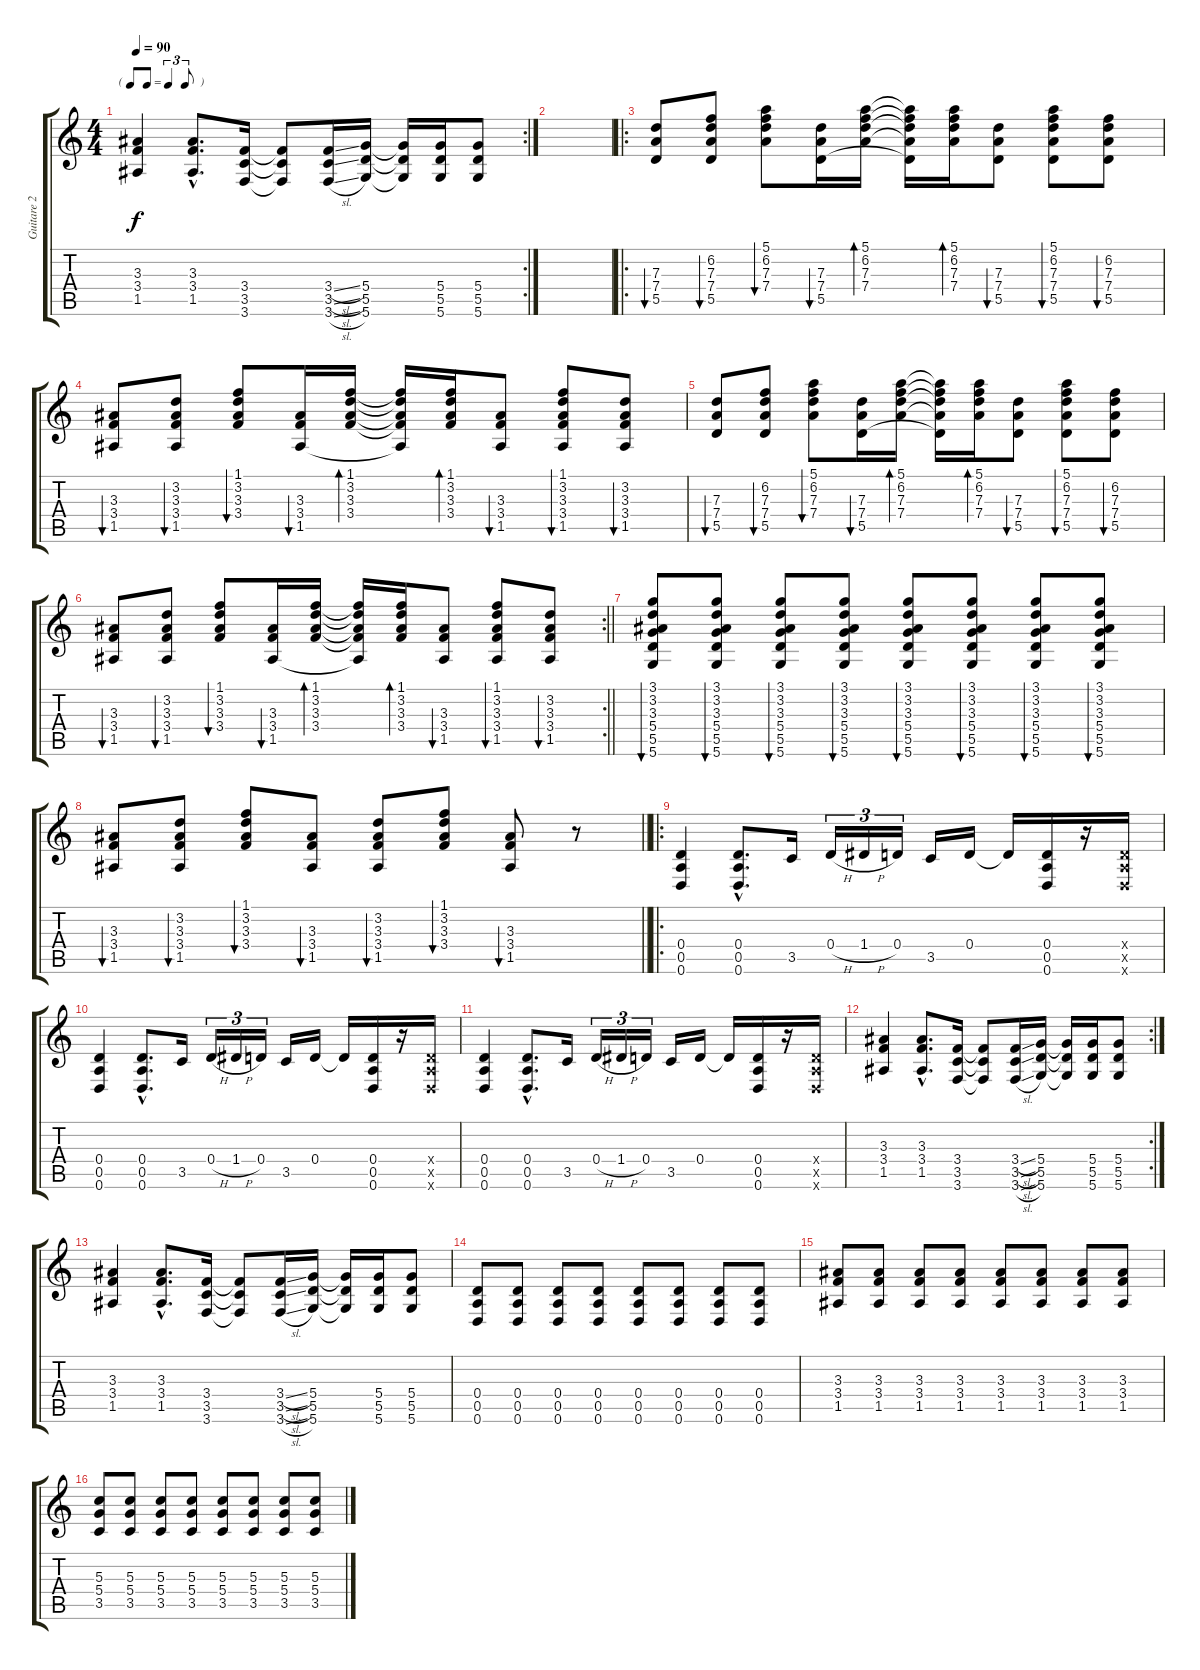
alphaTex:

\track ("Guitare 2" "Guitare 2") {instrument distortionguitar}
\staff {score tabs}
\tuning (E4 B3 G3 D3 A2 D2) {hide}
\rc 2
\ts (4 4)
\tf triplet8th
\tempo 90
\clef g2
\ks c
(3.3 3.4 1.5).4{dy f} (3.3{hac} 3.4{hac} 1.5{hac}).8{d} (3.4 3.5 3.6).16 (3.4{t} 3.5{t} 3.6{t}).8 (3.4{sl} 3.5{sl} 3.6{sl}).16 (5.4 5.5 5.6).16 (5.4{t} 5.5{t} 5.6{t}).16 (5.4 5.5 5.6).16 (5.4 5.5 5.6).8 |
|
\ro
(7.3 7.4 5.5).8{bu 30 volume 8 instrument acousticguitarsteel} (6.2 7.3 7.4 5.5).8{bu 30} (5.1 6.2 7.3 7.4).8{bu 30} (7.3 7.4 5.5).16{bu 30} (5.1 6.2 7.3 7.4).16{bd 30} (5.1{t} 6.2{t} 7.3{t} 7.4{t} 5.5{t}).16 (5.1 6.2 7.3 7.4).16{bd 30} (7.3 7.4 5.5).8{bu 30} (5.1 6.2 7.3 7.4 5.5).8{bu 30} (6.2 7.3 7.4 5.5).8{bu 30} |
(3.3 3.4 1.5).8{bu 30} (3.2 3.3 3.4 1.5).8{bu 30} (1.1 3.2 3.3 3.4).8{bu 30} (3.3 3.4 1.5).16{bu 30} (1.1 3.2 3.3 3.4).16{bd 30} (1.1{t} 3.2{t} 3.3{t} 3.4{t} 1.5{t}).16 (1.1 3.2 3.3 3.4).16{bd 30} (3.3 3.4 1.5).8{bu 30} (1.1 3.2 3.3 3.4 1.5).8{bu 30} (3.2 3.3 3.4 1.5).8{bu 30} |
(7.3 7.4 5.5).8{bu 30} (6.2 7.3 7.4 5.5).8{bu 30} (5.1 6.2 7.3 7.4).8{bu 30} (7.3 7.4 5.5).16{bu 30} (5.1 6.2 7.3 7.4).16{bd 30} (5.1{t} 6.2{t} 7.3{t} 7.4{t} 5.5{t}).16 (5.1 6.2 7.3 7.4).16{bd 30} (7.3 7.4 5.5).8{bu 30} (5.1 6.2 7.3 7.4 5.5).8{bu 30} (6.2 7.3 7.4 5.5).8{bu 30} |
\rc 2
\barLineRight lightlight
(3.3 3.4 1.5).8{bu 30} (3.2 3.3 3.4 1.5).8{bu 30} (1.1 3.2 3.3 3.4).8{bu 30} (3.3 3.4 1.5).16{bu 30} (1.1 3.2 3.3 3.4).16{bd 30} (1.1{t} 3.2{t} 3.3{t} 3.4{t} 1.5{t}).16 (1.1 3.2 3.3 3.4).16{bd 30} (3.3 3.4 1.5).8{bu 30} (1.1 3.2 3.3 3.4 1.5).8{bu 30} (3.2 3.3 3.4 1.5).8{bu 30} |
(3.1 3.2 3.3 5.4 5.5 5.6).8{bu 30} (3.1 3.2 3.3 5.4 5.5 5.6).8{bu 30} (3.1 3.2 3.3 5.4 5.5 5.6).8{bu 30} (3.1 3.2 3.3 5.4 5.5 5.6).8{bu 30} (3.1 3.2 3.3 5.4 5.5 5.6).8{bu 30} (3.1 3.2 3.3 5.4 5.5 5.6).8{bu 30} (3.1 3.2 3.3 5.4 5.5 5.6).8{bu 30} (3.1 3.2 3.3 5.4 5.5 5.6).8{bu 30} |
\barLineRight lightlight
(3.3 3.4 1.5).8{bu 30} (3.2 3.3 3.4 1.5).8{bu 30} (1.1 3.2 3.3 3.4).8{bu 30} (3.3 3.4 1.5).8{bu 30} (3.2 3.3 3.4 1.5).8{bu 30} (1.1 3.2 3.3 3.4).8{bu 30} (3.3 3.4 1.5).8{bu 30} r.8 |
\ro
(0.4 0.5 0.6).4{volume 13 instrument distortionguitar} (0.4{hac} 0.5{hac} 0.6{hac}).8{d} 3.5.16 0.4{h}.16{tu (3 2)} 1.4{h}.16{tu (3 2)} 0.4.16{tu (3 2)} 3.5.16 0.4.16 0.4{t}.16 (0.4 0.5 0.6).16 r.16 (0.4{x} 0.5{x} 0.6{x}).16 |
(0.4 0.5 0.6).4 (0.4{hac} 0.5{hac} 0.6{hac}).8{d} 3.5.16 0.4{h}.16{tu (3 2)} 1.4{h}.16{tu (3 2)} 0.4.16{tu (3 2)} 3.5.16 0.4.16 0.4{t}.16 (0.4 0.5 0.6).16 r.16 (0.4{x} 0.5{x} 0.6{x}).16 |
(0.4 0.5 0.6).4 (0.4{hac} 0.5{hac} 0.6{hac}).8{d} 3.5.16 0.4{h}.16{tu (3 2)} 1.4{h}.16{tu (3 2)} 0.4.16{tu (3 2)} 3.5.16 0.4.16 0.4{t}.16 (0.4 0.5 0.6).16 r.16 (0.4{x} 0.5{x} 0.6{x}).16 |
\rc 2
(3.3 3.4 1.5).4 (3.3{hac} 3.4{hac} 1.5{hac}).8{d} (3.4 3.5 3.6).16 (3.4{t} 3.5{t} 3.6{t}).8 (3.4{sl} 3.5{sl} 3.6{sl}).16 (5.4 5.5 5.6).16 (5.4{t} 5.5{t} 5.6{t}).16 (5.4 5.5 5.6).16 (5.4 5.5 5.6).8 |
(3.3 3.4 1.5).4 (3.3{hac} 3.4{hac} 1.5{hac}).8{d} (3.4 3.5 3.6).16 (3.4{t} 3.5{t} 3.6{t}).8 (3.4{sl} 3.5{sl} 3.6{sl}).16 (5.4 5.5 5.6).16 (5.4{t} 5.5{t} 5.6{t}).16 (5.4 5.5 5.6).16 (5.4 5.5 5.6).8 |
(0.4 0.5 0.6).8 (0.4 0.5 0.6).8 (0.4 0.5 0.6).8 (0.4 0.5 0.6).8 (0.4 0.5 0.6).8 (0.4 0.5 0.6).8 (0.4 0.5 0.6).8 (0.4 0.5 0.6).8 |
(3.3 3.4 1.5).8 (3.3 3.4 1.5).8 (3.3 3.4 1.5).8 (3.3 3.4 1.5).8 (3.3 3.4 1.5).8 (3.3 3.4 1.5).8 (3.3 3.4 1.5).8 (3.3 3.4 1.5).8 |
(5.3 5.4 3.5).8 (5.3 5.4 3.5).8 (5.3 5.4 3.5).8 (5.3 5.4 3.5).8 (5.3 5.4 3.5).8 (5.3 5.4 3.5).8 (5.3 5.4 3.5).8 (5.3 5.4 3.5).8
